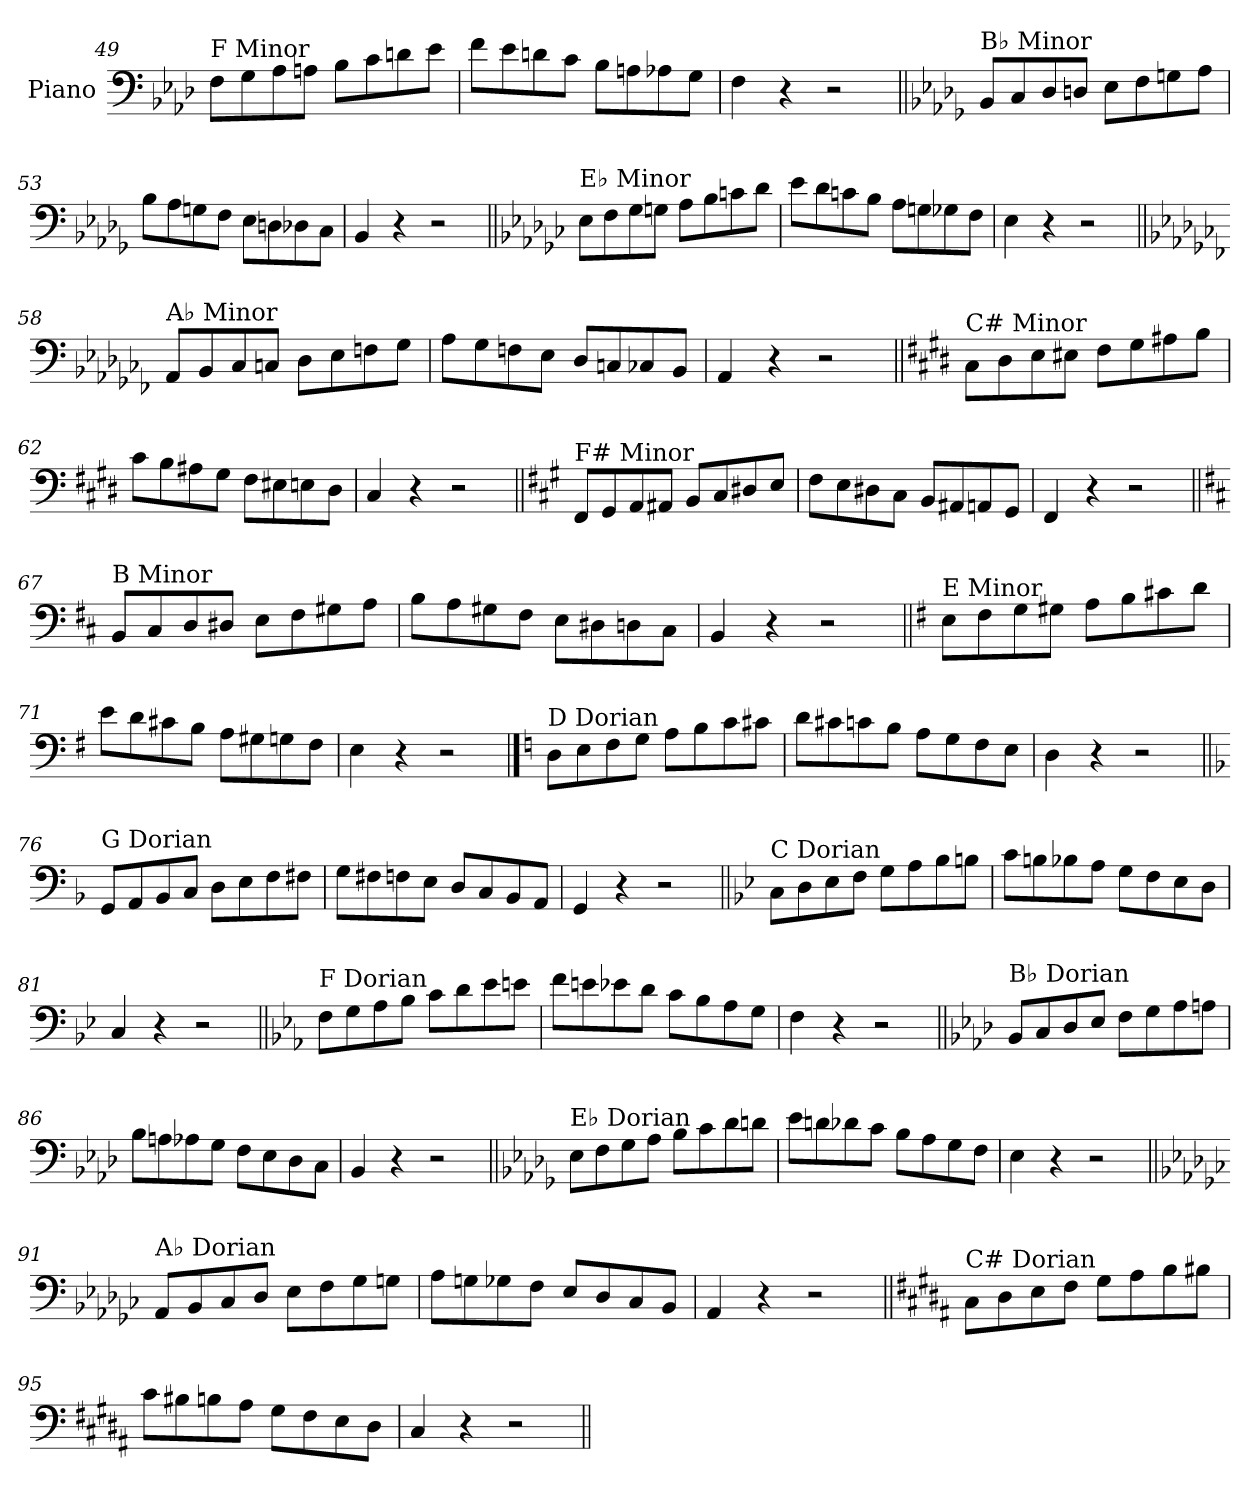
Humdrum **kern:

**kern
*part1
*staff1
*I"Piano
*I'Pno.
!!LO:LB:g=z
*clefF4
*k[b-e-a-d-]
=49
!LO:TX:a:t=F Minor
8F\L
8G\
8A-\
8An\J
8B-\L
8c\
8dn\
8e-\J
=50
8f\L
8e-\
8dn\
8c\J
8B-\L
8An\
8A-X\
8G\J
=51
4F\
4r
2r
=52||
*k[b-e-a-d-g-]
!LO:TX:a:t=B♭ Minor
8BB-/L
8C/
8D-/
8Dn/J
8E-\L
8F\
8Gn\
8A-\J
=53
8B-\L
8A-\
8Gn\
8F\J
8E-\L
8Dn\
8D-X\
8C\J
=54
4BB-/
4r
2r
!!LO:LB:g=z
=55||
*k[b-e-a-d-g-c-]
!LO:TX:a:t=E♭ Minor
8E-\L
8F\
8G-\
8Gn\J
8A-\L
8B-\
8cn\
8d-\J
=56
8e-\L
8d-\
8cn\
8B-\J
8A-\L
8Gn\
8G-X\
8F\J
=57
4E-\
4r
2r
=58||
*k[b-e-a-d-g-c-f-]
!LO:TX:a:t=A♭ Minor
8AA-/L
8BB-/
8C-/
8Cn/J
8D-\L
8E-\
8Fn\
8G-\J
=59
8A-\L
8G-\
8Fn\
8E-\J
8D-/L
8Cn/
8C-X/
8BB-/J
=60
4AA-/
4r
2r
!!LO:LB:g=z
=61||
*k[f#c#g#d#]
!LO:TX:a:t=C# Minor
8C#\L
8D#\
8E\
8E#X\J
8F#\L
8G#\
8A#X\
8B\J
=62
8c#\L
8B\
8A#X\
8G#\J
8F#\L
8E#X\
8En\
8D#\J
=63
4C#/
4r
2r
=64||
*k[f#c#g#]
!LO:TX:a:t=F# Minor
8FF#/L
8GG#/
8AA/
8AA#X/J
8BB/L
8C#/
8D#X/
8E/J
=65
8F#\L
8E\
8D#X\
8C#\J
8BB/L
8AA#X/
8AAn/
8GG#/J
=66
4FF#/
4r
2r
!!LO:LB:g=z
=67||
*k[f#c#]
!LO:TX:a:t=B Minor
8BB/L
8C#/
8D/
8D#X/J
8E\L
8F#\
8G#X\
8A\J
=68
8B\L
8A\
8G#X\
8F#\J
8E\L
8D#X\
8Dn\
8C#\J
=69
4BB/
4r
2r
=70||
*k[f#]
!LO:TX:a:t=E Minor
8E\L
8F#\
8G\
8G#X\J
8A\L
8B\
8c#X\
8d\J
=71
8e\L
8d\
8c#X\
8B\J
8A\L
8G#X\
8Gn\
8F#\J
=72
4E\
4r
2r
!!LO:PB:g=z
==73
*k[]
!LO:TX:a:t=D Dorian
8D\L
8E\
8F\
8G\J
8A\L
8B\
8c\
8c#X\J
=74
8d\L
8c#X\
8cn\
8B\J
8A\L
8G\
8F\
8E\J
=75
4D\
4r
2r
=76||
*k[b-]
!LO:TX:a:t=G Dorian
8GG/L
8AA/
8BB-/
8C/J
8D\L
8E\
8F\
8F#X\J
=77
8G\L
8F#X\
8Fn\
8E\J
8D/L
8C/
8BB-/
8AA/J
=78
4GG/
4r
2r
!!LO:LB:g=z
=79||
*k[b-e-]
!LO:TX:a:t=C Dorian
8C\L
8D\
8E-\
8F\J
8G\L
8A\
8B-\
8Bn\J
=80
8c\L
8Bn\
8B-X\
8A\J
8G\L
8F\
8E-\
8D\J
=81
4C/
4r
2r
=82||
*k[b-e-a-]
!LO:TX:a:t=F Dorian
8F\L
8G\
8A-\
8B-\J
8c\L
8d\
8e-\
8en\J
=83
8f\L
8en\
8e-X\
8d\J
8c\L
8B-\
8A-\
8G\J
=84
4F\
4r
2r
!!LO:LB:g=z
=85||
*k[b-e-a-d-]
!LO:TX:a:t=B♭ Dorian
8BB-/L
8C/
8D-/
8E-/J
8F\L
8G\
8A-\
8An\J
=86
8B-\L
8An\
8A-X\
8G\J
8F\L
8E-\
8D-\
8C\J
=87
4BB-/
4r
2r
=88||
*k[b-e-a-d-g-]
!LO:TX:a:t=E♭ Dorian
8E-\L
8F\
8G-\
8A-\J
8B-\L
8c\
8d-\
8dn\J
=89
8e-\L
8dn\
8d-X\
8c\J
8B-\L
8A-\
8G-\
8F\J
=90
4E-\
4r
2r
!!LO:LB:g=z
=91||
*k[b-e-a-d-g-c-]
!LO:TX:a:t=A♭ Dorian
8AA-/L
8BB-/
8C-/
8D-/J
8E-\L
8F\
8G-\
8Gn\J
=92
8A-\L
8Gn\
8G-X\
8F\J
8E-/L
8D-/
8C-/
8BB-/J
=93
4AA-/
4r
2r
=94||
*k[f#c#g#d#a#]
!LO:TX:a:t=C# Dorian
8C#\L
8D#\
8E\
8F#\J
8G#\L
8A#\
8B\
8B#X\J
=95
8c#\L
8B#X\
8Bn\
8A#\J
8G#\L
8F#\
8E\
8D#\J
=96
4C#/
4r
2r
=||
*-
